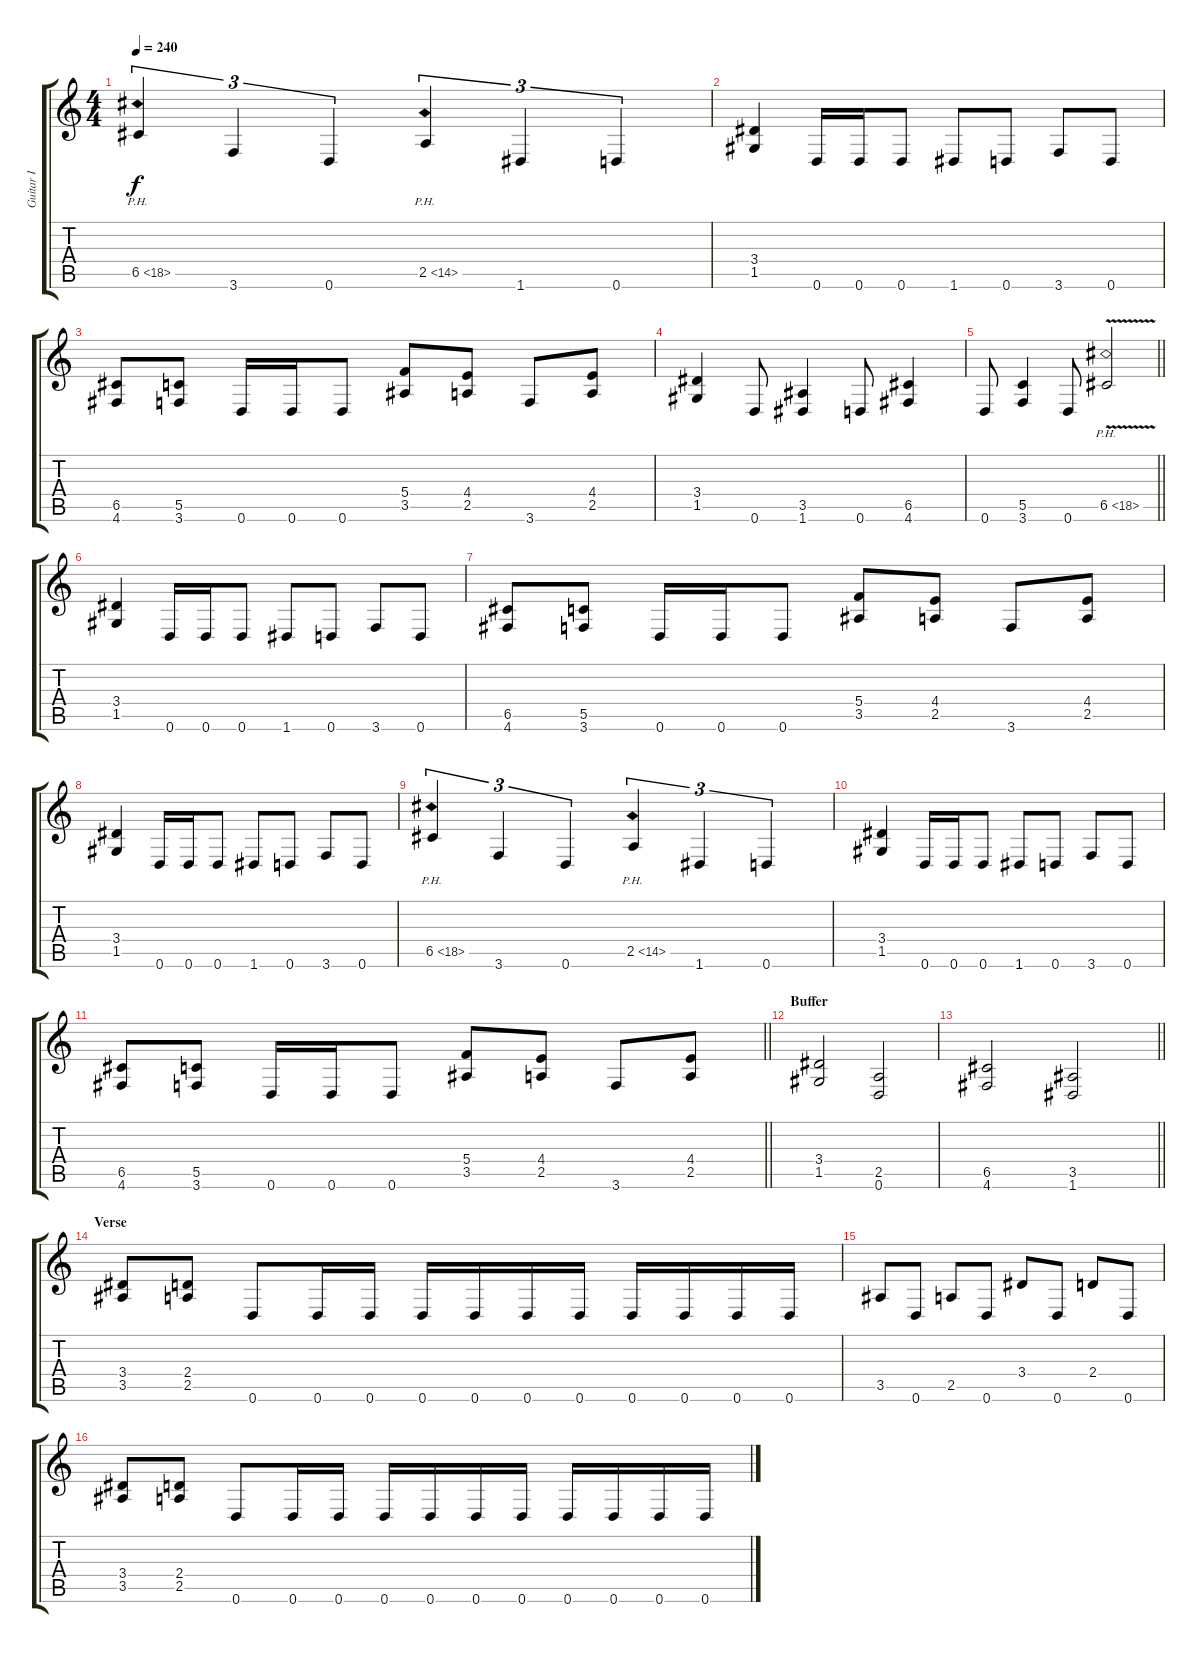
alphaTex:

\track ("Guitar I" "Guitar I") {instrument distortionguitar}
\staff {score tabs}
\tuning (D4 A3 F3 C3 G2 D2) {hide}
\ts (4 4)
\tempo 240
\clef g2
\ks c
6.5{ph 12}.4{tu (3 2) dy f} 3.6.4{tu (3 2)} 0.6.4{tu (3 2)} 2.5{ph 12}.4{tu (3 2)} 1.6.4{tu (3 2)} 0.6.4{tu (3 2)} |
(3.4 1.5).4 0.6.16 0.6.16 0.6.8 1.6.8 0.6.8 3.6.8 0.6.8 |
(6.5 4.6).8 (5.5 3.6).8 0.6.16 0.6.16 0.6.8 (5.4 3.5).8 (4.4 2.5).8 3.6.8 (4.4 2.5).8 |
(3.4 1.5).4 0.6.8 (3.5 1.6).4 0.6.8 (6.5 4.6).4 |
\barLineRight lightlight
0.6.8 (5.5 3.6).4 0.6.8 6.5{ph 12 v}.2 |
(3.4 1.5).4 0.6.16 0.6.16 0.6.8 1.6.8 0.6.8 3.6.8 0.6.8 |
(6.5 4.6).8 (5.5 3.6).8 0.6.16 0.6.16 0.6.8 (5.4 3.5).8 (4.4 2.5).8 3.6.8 (4.4 2.5).8 |
(3.4 1.5).4 0.6.16 0.6.16 0.6.8 1.6.8 0.6.8 3.6.8 0.6.8 |
6.5{ph 12}.4{tu (3 2)} 3.6.4{tu (3 2)} 0.6.4{tu (3 2)} 2.5{ph 12}.4{tu (3 2)} 1.6.4{tu (3 2)} 0.6.4{tu (3 2)} |
(3.4 1.5).4 0.6.16 0.6.16 0.6.8 1.6.8 0.6.8 3.6.8 0.6.8 |
\barLineRight lightlight
(6.5 4.6).8 (5.5 3.6).8 0.6.16 0.6.16 0.6.8 (5.4 3.5).8 (4.4 2.5).8 3.6.8 (4.4 2.5).8 |
\section ("" "Buffer")
(3.4 1.5).2 (2.5 0.6).2 |
\barLineRight lightlight
(6.5 4.6).2 (3.5 1.6).2 |
\section ("" "Verse")
(3.4 3.5).8 (2.4 2.5).8 0.6.8 0.6.16 0.6.16 0.6.16 0.6.16 0.6.16 0.6.16 0.6.16 0.6.16 0.6.16 0.6.16 |
3.5.8 0.6.8 2.5.8 0.6.8 3.4.8 0.6.8 2.4.8 0.6.8 |
(3.4 3.5).8 (2.4 2.5).8 0.6.8 0.6.16 0.6.16 0.6.16 0.6.16 0.6.16 0.6.16 0.6.16 0.6.16 0.6.16 0.6.16
